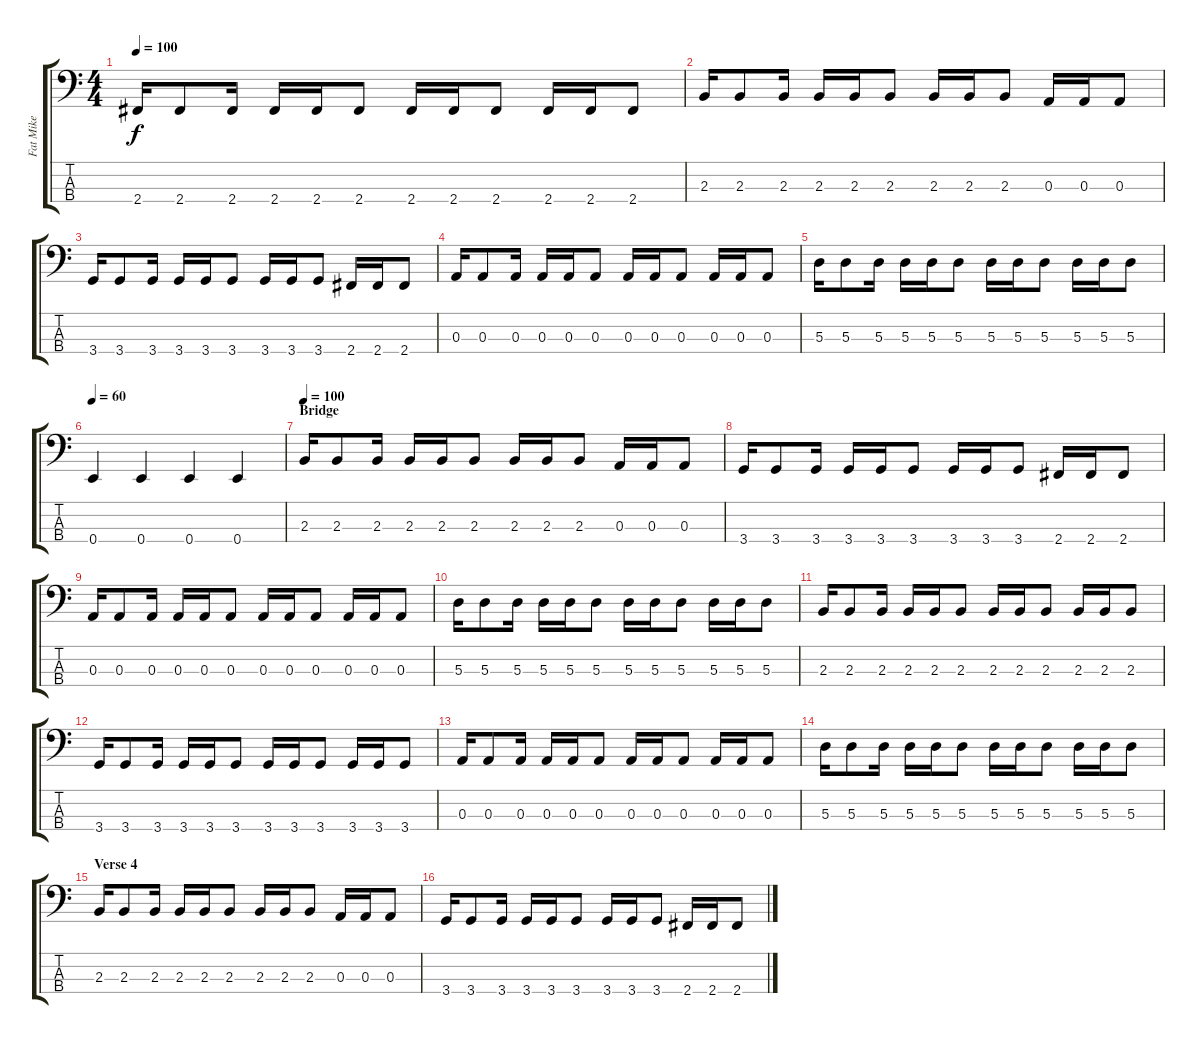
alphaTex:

\track ("Fat Mike" "Fat Mike") {instrument electricbasspick}
\staff {score tabs}
\tuning (G2 D2 A1 E1) {hide}
\ts (4 4)
\tempo 100
\clef f4
\ks c
2.4.16{dy f} 2.4.8 2.4.16 2.4.16 2.4.16 2.4.8 2.4.16 2.4.16 2.4.8 2.4.16 2.4.16 2.4.8 |
2.3.16 2.3.8 2.3.16 2.3.16 2.3.16 2.3.8 2.3.16 2.3.16 2.3.8 0.3.16 0.3.16 0.3.8 |
3.4.16 3.4.8 3.4.16 3.4.16 3.4.16 3.4.8 3.4.16 3.4.16 3.4.8 2.4.16 2.4.16 2.4.8 |
0.3.16 0.3.8 0.3.16 0.3.16 0.3.16 0.3.8 0.3.16 0.3.16 0.3.8 0.3.16 0.3.16 0.3.8 |
5.3.16 5.3.8 5.3.16 5.3.16 5.3.16 5.3.8 5.3.16 5.3.16 5.3.8 5.3.16 5.3.16 5.3.8 |
\tempo 60
0.4.4 0.4.4 0.4.4 0.4.4 |
\section ("" "Bridge")
\tempo 100
2.3.16 2.3.8 2.3.16 2.3.16 2.3.16 2.3.8 2.3.16 2.3.16 2.3.8 0.3.16 0.3.16 0.3.8 |
3.4.16 3.4.8 3.4.16 3.4.16 3.4.16 3.4.8 3.4.16 3.4.16 3.4.8 2.4.16 2.4.16 2.4.8 |
0.3.16 0.3.8 0.3.16 0.3.16 0.3.16 0.3.8 0.3.16 0.3.16 0.3.8 0.3.16 0.3.16 0.3.8 |
5.3.16 5.3.8 5.3.16 5.3.16 5.3.16 5.3.8 5.3.16 5.3.16 5.3.8 5.3.16 5.3.16 5.3.8 |
2.3.16 2.3.8 2.3.16 2.3.16 2.3.16 2.3.8 2.3.16 2.3.16 2.3.8 2.3.16 2.3.16 2.3.8 |
3.4.16 3.4.8 3.4.16 3.4.16 3.4.16 3.4.8 3.4.16 3.4.16 3.4.8 3.4.16 3.4.16 3.4.8 |
0.3.16 0.3.8 0.3.16 0.3.16 0.3.16 0.3.8 0.3.16 0.3.16 0.3.8 0.3.16 0.3.16 0.3.8 |
5.3.16 5.3.8 5.3.16 5.3.16 5.3.16 5.3.8 5.3.16 5.3.16 5.3.8 5.3.16 5.3.16 5.3.8 |
\section ("" "Verse 4")
2.3.16 2.3.8 2.3.16 2.3.16 2.3.16 2.3.8 2.3.16 2.3.16 2.3.8 0.3.16 0.3.16 0.3.8 |
3.4.16 3.4.8 3.4.16 3.4.16 3.4.16 3.4.8 3.4.16 3.4.16 3.4.8 2.4.16 2.4.16 2.4.8
